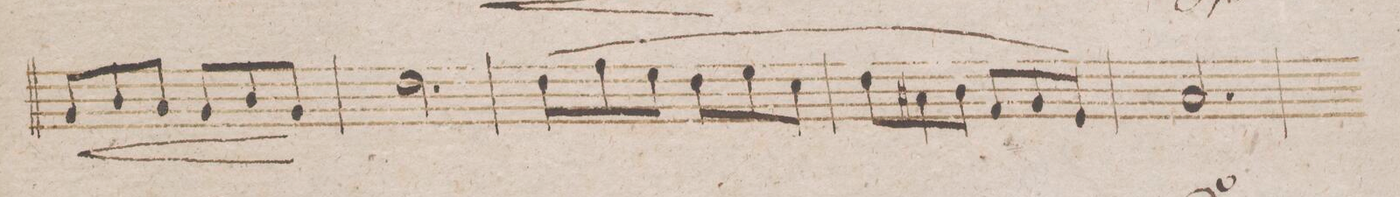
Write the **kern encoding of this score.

**kern	**dynam
*I"Violoncello et Baſso.	*
*clefF4	*
*k[b-]	*
*M6/8	*
8BB-/L	<
8D/	.
8C/J	.
8BB-/L	.
8D/	.
8BB-/J	[
=107	=107
2.F\	.
=108	=108
(8F\L	.
8A\	.
8G\J	.
8F\L	.
8G\	.
8E\J	.
=109	=109
8F\L	.
8C#X\	.
8D\J	.
8AA/L	.
8BB-/	.
8GG/J)	.
=110	=110
2.C/	.
=111	=111
*-	*-
